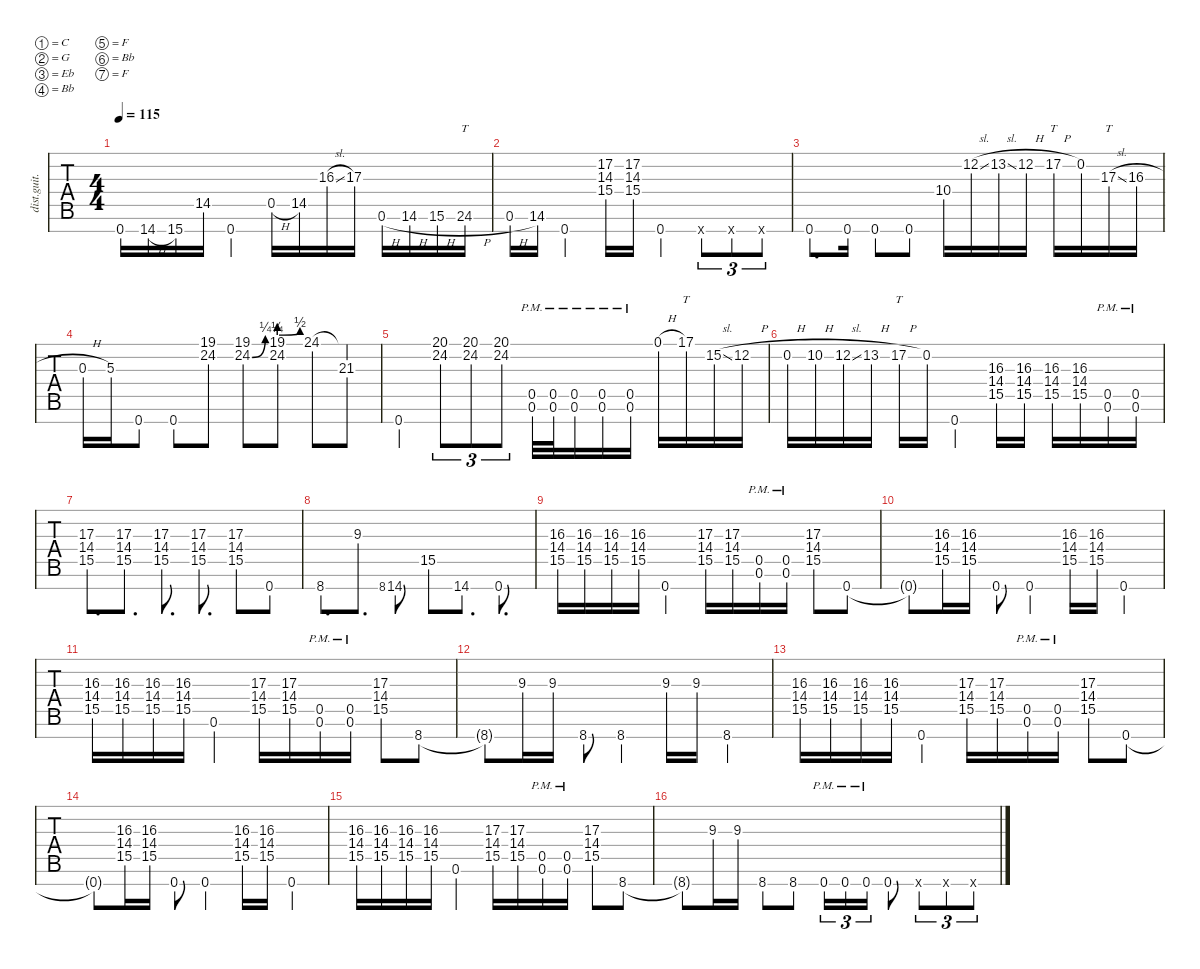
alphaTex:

\defaultSystemsLayout 4
\hideDynamics
\bracketExtendMode nobrackets
\track ("Lead" "dist.guit.") {instrument distortionguitar}
\staff {tabs}
\tuning (C4 G3 Eb3 Bb2 F2 Bb1 F1)
\ts (4 4)
\tempo 115
\clef g2
\ks c
0.7.16{dy f beam Up} 14.7{h}.16{beam Up} 15.7{acc #}.16{beam Up} 14.5.16{beam Up} 0.7.4{beam Up} 0.5{h}.16{beam Up} 14.5.16{beam Up} 16.3{sl}.16{beam Up} 17.3{acc #}.16{beam Up} 0.6{h acc #}.16{beam Up} 14.6{h}.16{beam Up} 15.6{h acc #}.16{beam Up} 24.6{h acc #}.16{tt beam Up} |
0.6{h acc #}.16{beam Up} 14.6.16{beam Up} 0.7.4{beam Up} (17.2 14.3 15.4{acc #}).16{beam Down} (17.2 14.3 15.4{acc #}).16{beam Down} 0.7.4{beam Up} 0.7{x}.8{tu (3 2) beam Up} 0.7{x}.8{tu (3 2) beam Up} 0.7{x}.8{tu (3 2) beam Up} |
0.7.8{d beam Up} 0.7.16{beam Up} 0.7.8{beam Up} 0.7.8{beam Up} 10.4{acc #}.16{beam Down} 12.2{sl}.16{beam Down} 13.2{sl acc #}.16{beam Down} 12.2{h}.16{beam Down} 17.2{h}.16{tt beam Down} 0.2.16{beam Down} 17.3{sl acc #}.16{tt beam Down} 16.3{h}.16{beam Down} |
0.3{h acc #}.16{beam Up} 5.3{acc #}.16{beam Up} 0.7.8{beam Up} 0.7.8{beam Up} (19.1 24.2).8{beam Up} (19.1 24.2{be (bend 0 0 15 1)}).8{beam Down} (19.1 24.2{be (prebendbend 0 1 60 2)}).8{beam Down} 24.1.8{beam Down} (24.1{t} 21.3).8{beam Down} |
0.7.4{beam Up} (20.1{acc #} 24.2).8{tu (3 2) beam Down} (20.1{acc #} 24.2).8{tu (3 2) beam Down} (20.1{acc #} 24.2).8{tu (3 2) beam Down} (0.5{pm} 0.6{pm acc #}).32{beam Up} (0.5{pm} 0.6{pm acc #}).32{beam Up} (0.5{pm} 0.6{pm acc #}).16{beam Up} (0.5{pm} 0.6{pm acc #}).16{beam Up} (0.5{pm} 0.6{pm acc #}).16{beam Up} 0.1{h}.16{beam Down} 17.1.16{tt beam Down} 15.2{sl acc #}.16{beam Down} 12.2{h}.16{beam Down} |
0.2{h}.16{beam Down} 10.2{h}.16{beam Down} 12.2{sl}.16{beam Down} 13.2{h acc #}.16{beam Down} 17.2{h}.16{tt beam Down} 0.2.16{beam Down} 0.7.4{beam Up} (16.3 14.4 15.5{acc #}).16{beam Down} (16.3 14.4 15.5{acc #}).16{beam Down} (16.3 14.4 15.5{acc #}).16{beam Up} (16.3 14.4 15.5{acc #}).16{beam Up} (0.5{pm} 0.6{pm acc #}).16{beam Up} (0.5{pm} 0.6{pm acc #}).16{beam Up} |
(17.3{acc #} 14.4 15.5{acc #}).8{d beam Down} (17.3{acc #} 14.4 15.5{acc #}).8{d beam Down} (17.3{acc #} 14.4 15.5{acc #}).8{d beam Down} (17.3{acc #} 14.4 15.5{acc #}).8{d beam Down} (17.3{acc #} 14.4 15.5{acc #}).8{beam Up} 0.7.8{beam Up} |
8.7{acc #}.8{d beam Up} 9.3.8{d beam Up} 8.7{acc #}.8{gr onbeat beam Up} 14.7.8{beam Up} 15.5{acc #}.8{beam Up} 14.7.8{d beam Up} 0.7.8{d beam Up} |
(16.3 14.4 15.5{acc #}).16{beam Down} (16.3 14.4 15.5{acc #}).16{beam Down} (16.3 14.4 15.5{acc #}).16{beam Down} (16.3 14.4 15.5{acc #}).16{beam Down} 0.7.4{beam Up} (17.3{acc #} 14.4 15.5{acc #}).16{beam Up} (17.3{acc #} 14.4 15.5{acc #}).16{beam Up} (0.5{pm} 0.6{pm acc #}).16{beam Up} (0.5{pm} 0.6{pm acc #}).16{beam Up} (17.3{acc #} 14.4 15.5{acc #}).8{beam Up} 0.7.8{beam Up} |
0.7{t}.8{beam Down} (16.3 14.4 15.5{acc #}).16{beam Down} (16.3 14.4 15.5{acc #}).16{beam Down} 0.7.8{beam Up} 0.7.4{beam Up} (16.3 14.4 15.5{acc #}).16{beam Down} (16.3 14.4 15.5{acc #}).16{beam Down} 0.7.4{beam Up} |
(16.3 14.4 15.5{acc #}).16{beam Down} (16.3 14.4 15.5{acc #}).16{beam Down} (16.3 14.4 15.5{acc #}).16{beam Down} (16.3 14.4 15.5{acc #}).16{beam Down} 0.6{acc #}.4{beam Up} (17.3{acc #} 14.4 15.5{acc #}).16{beam Up} (17.3{acc #} 14.4 15.5{acc #}).16{beam Up} (0.5{pm} 0.6{pm acc #}).16{beam Up} (0.5{pm} 0.6{pm acc #}).16{beam Up} (17.3{acc #} 14.4 15.5{acc #}).8{beam Up} 8.7{acc #}.8{beam Up} |
8.7{t acc #}.8{beam Up} 9.3.16{beam Up} 9.3.16{beam Up} 8.7{acc #}.8{beam Up} 8.7{acc #}.4{beam Up} 9.3.16{beam Down} 9.3.16{beam Down} 8.7{acc #}.4{beam Up} |
(16.3 14.4 15.5{acc #}).16{beam Down} (16.3 14.4 15.5{acc #}).16{beam Down} (16.3 14.4 15.5{acc #}).16{beam Down} (16.3 14.4 15.5{acc #}).16{beam Down} 0.7.4{beam Up} (17.3{acc #} 14.4 15.5{acc #}).16{beam Up} (17.3{acc #} 14.4 15.5{acc #}).16{beam Up} (0.5{pm} 0.6{pm acc #}).16{beam Up} (0.5{pm} 0.6{pm acc #}).16{beam Up} (17.3{acc #} 14.4 15.5{acc #}).8{beam Up} 0.7.8{beam Up} |
0.7{t}.8{beam Down} (16.3 14.4 15.5{acc #}).16{beam Down} (16.3 14.4 15.5{acc #}).16{beam Down} 0.7.8{beam Up} 0.7.4{beam Up} (16.3 14.4 15.5{acc #}).16{beam Down} (16.3 14.4 15.5{acc #}).16{beam Down} 0.7.4{beam Up} |
(16.3 14.4 15.5{acc #}).16{beam Down} (16.3 14.4 15.5{acc #}).16{beam Down} (16.3 14.4 15.5{acc #}).16{beam Down} (16.3 14.4 15.5{acc #}).16{beam Down} 0.6{acc #}.4{beam Up} (17.3{acc #} 14.4 15.5{acc #}).16{beam Up} (17.3{acc #} 14.4 15.5{acc #}).16{beam Up} (0.5{pm} 0.6{pm acc #}).16{beam Up} (0.5{pm} 0.6{pm acc #}).16{beam Up} (17.3{acc #} 14.4 15.5{acc #}).8{beam Up} 8.7{acc #}.8{beam Up} |
8.7{t acc #}.8{beam Up} 9.3.16{beam Up} 9.3.16{beam Up} 8.7{acc #}.8{beam Up} 8.7{acc #}.8{beam Up} 0.7{pm}.16{tu (3 2) beam Up} 0.7{pm}.16{tu (3 2) beam Up} 0.7{pm}.16{tu (3 2) beam Up} 0.7.8{beam Up} 0.7{x}.8{tu (3 2) beam Up} 0.7{x}.8{tu (3 2) beam Up} 0.7{x}.8{tu (3 2) beam Up}
